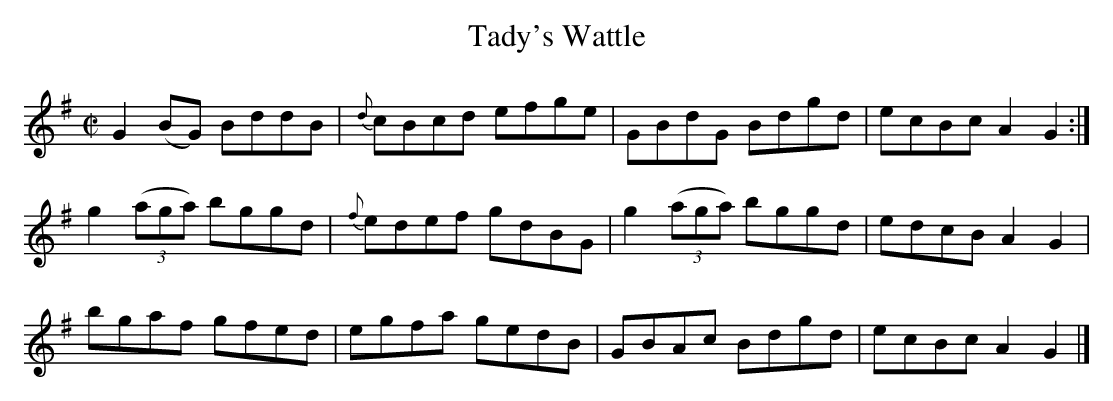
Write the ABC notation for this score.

X:1
T: Tady's Wattle
M: C|
L: 1/8
K: G
G2 (BG)    BddB | {d}cBcd efge | GBdG       Bdgd | ecBc A2 G2 :|
g2 ((3aga) bggd | {f}edef gdBG | g2 ((3aga) bggd | edcB A2 G2 |
bgaf       gfed |    egfa gedB | GBAc       Bdgd | ecBc A2 G2 |]
